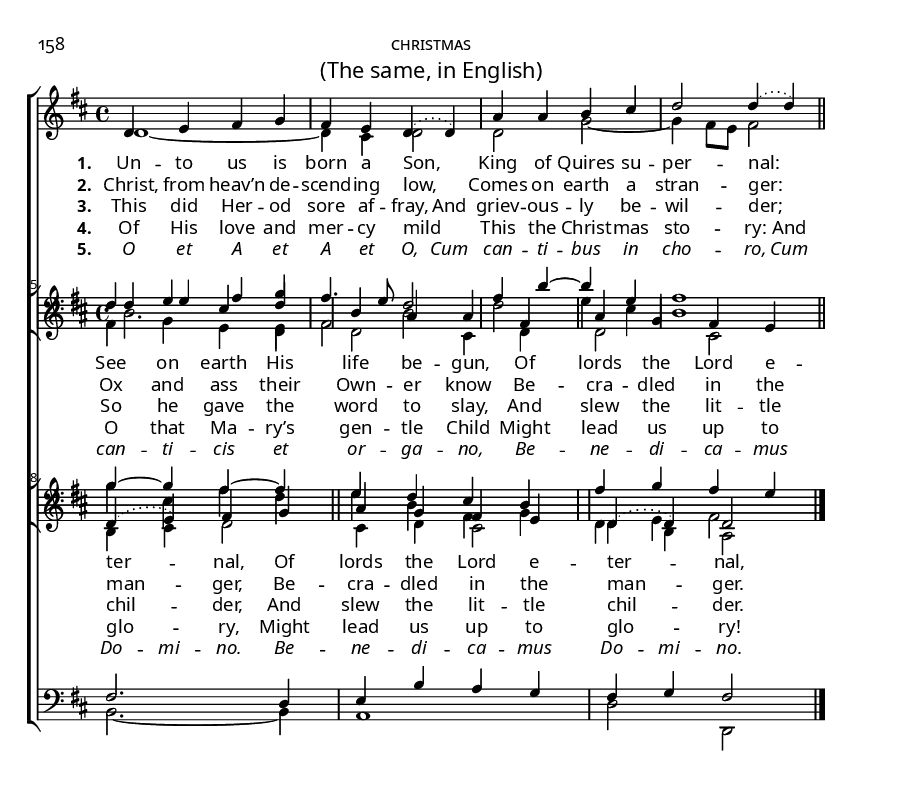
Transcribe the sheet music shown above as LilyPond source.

\version "2.14.2"
\include "util.ly"
\header {
    %title = \markup{\override #'(font-name . "Garamond Premier Pro Semibold"){ \abs-fontsize #15 \smallCapsOldStyle"Unto us is born a Son"}}
    subtitle = \markup{\override #'(font-name . "Garamond Premier Pro"){ \abs-fontsize #10.5 "(The same, in English)"}}
    %poet = \markup{\oldStyleNum"Words and tune (14th cent.) from" \italic"Piæ Cantiones," 1582}
    %composer = \markup\oldStyleNum"Arranged by G.H. Palmer"
  }\paper {
  print-all-headers = ##f
  paper-height = 9\in
  paper-width = 6\in
  indent = 0\in
  %system-system-spacing = #'((basic-distance . 10) (padding . 0))
  system-system-spacing =
    #'((basic-distance . 0)
       (minimum-distance . 0)
       (padding . -10)
       (stretchability . 100))
  score-markup-spacing =
    #'((basic-distance . 0)
       (minimum-distance . 0)
       (padding . 0)
       (stretchability . 75))
  markup-system-spacing = 
    #'((basic-distance . 0)
       (minimum-distance . 0)
       (padding . 0)
       (stretchability . 0))
  last-bottom-spacing = 
    #'((basic-distance . 0)
       (minimum-distance . 0)
       (padding . -0.5)
       (stretchability . 0))
  ragged-last-bottom = ##t
  ragged-bottom = ##f
  two-sided = ##t
  inner-margin = 0.5\in
  outer-margin = 0.25\in
  top-margin = 0.25\in
  bottom-margin = 0.25\in
  first-page-number = #158
  print-first-page-number = ##t
  headerLine = \markup{\override #'(font-name . "Garamond Premier Pro") \smallCapsOldStyle"christmas"}
  oddHeaderMarkup = \markup\fill-line{
     \override #'(font-name . "Garamond Premier Pro")\abs-fontsize #8.5
     \combine 
        \fill-line{"" \if \should-print-page-number
        \oldStylePageNum""
        }
        \fill-line{\headerLine}
  }
  evenHeaderMarkup = \markup {
     \override #'(font-name . "Garamond Premier Pro")\abs-fontsize #8.5
     \combine
        \if \should-print-page-number
        \oldStylePageNum""
        \fill-line{\headerLine}
  }
}
#(set-global-staff-size 14.8) \paper{ #(define fonts (make-pango-font-tree "GoudyOlSt BT" "Garamond Premier Pro" "Garamond Premier Pro" (/ 14.8 20))) }













global = {
  \key d \major
  \time 4/4
  \autoBeamOff
  \override DynamicLineSpanner #'staff-padding = #0.0
  \override DynamicLineSpanner #'Y-extent = #'(-1 . 1)
}

sopMusic = \relative c' {
  d4 e fis g |
  fis e \slurDotted d4( d) |
  a'4 a b cis |
  d2 d4( d) \bar "||"
  d4 e cis d |
  
  b a a fis |
  a g fis e |
  d( e) fis g |
  a g fis e |
  d4( d) d2 \bar "|."
}
sopWords = \lyricmode {
  
}

altoMusic = \relative c' {
  d1~|
  d4 cis d2 |
  d g~ |
  g4 fis8[ e] fis2 \bar "||"
  fis4 g e d |
  
  d2 cis4 d |
  d2 cis |
  b4 cis d2 |
  cis4 d cis2 |
  d4 b a2 \bar "|."
}
altoWords = \lyricmode {
  \set stanza = #"1. "
  \set ignoreMelismata = ##t
  Un -- to us is born a Son, _
  King of Quires su -- per -- nal: _
  \unset ignoreMelismata
  See on earth His life be -- gun,
  Of lords the Lord e -- ter -- nal,
  Of lords the Lord e -- ter -- nal,
}
altoWordsII = \lyricmode {
  \set stanza = #"2. "
  Christ, from heav’n de -- scend -- ing low,
  Comes on earth a stran -- ger:
  Ox and ass their Own -- er know
  Be -- cra -- dled in the man -- ger,
  Be -- cra -- dled in the man -- ger.

}
altoWordsIII = \lyricmode {
  \set stanza = #"3. "
  \set ignoreMelismata = ##t
  This did Her -- od sore af -- fray,
  \unset ignoreMelismata
  And griev -- ous -- ly be -- wil -- der;
  So he gave the word to slay,
  And slew the lit -- tle chil -- der,
  And slew the lit -- tle chil -- der.
}
altoWordsIV = \lyricmode {
  \set stanza = #"4. "
  Of His love and mer -- cy mild
  \set ignoreMelismata = ##t
  This the Christ -- mas sto -- ry:
  \unset ignoreMelismata
  And O that Ma -- ry’s gen -- tle Child
  Might lead us up to glo -- ry,
  Might lead us up to glo -- ry!
  
}
altoWordsV = \lyricmode {
  \set stanza = #"5. "
  \set ignoreMelismata = ##t
  \markup\italic O \markup\italic et \markup\italic A \markup\italic et \markup\italic A \markup\italic et \markup\italic O,
  \markup\italic Cum \markup\italic can -- \markup\italic ti -- \markup\italic bus \markup\italic in \markup\italic cho -- \markup\italic ro,
  \markup\italic Cum \markup\italic can -- \markup\italic ti -- \markup\italic cis \markup\italic et \markup\italic or -- \markup\italic ga -- \markup\italic no,
  \markup\italic Be -- \markup\italic ne -- \markup\italic di -- \markup\italic ca -- \markup\italic mus \markup\italic Do -- \markup\italic mi -- \markup\italic no.
  \markup\italic Be -- \markup\italic ne -- \markup\italic di -- \markup\italic ca -- \markup\italic mus \markup\italic Do -- \markup\italic mi -- \markup\italic no.
}
altoWordsVI = \lyricmode {
  \set stanza = #"6. "
  \set ignoreMelismata = ##t
}
tenorMusic = \relative c' {
  fis,4 g a b |
  a4. g8 fis2 |
  a4 d~ d g, |
  a1 \bar "||"
  b4~b a~ a |
  
  g fis e d |
  a' b a g |
  fis2. d4 |
  e b' a g |
  fis g fis2 \bar "|."
}
tenorWords = \lyricmode {

}

bassMusic = \relative c {
  d2. g,4 |
  a2 d |
  fis g4 e |
  d1 \bar "||"
  b'4 e, a fis |
  
  g d a b |
  fis g a2 |
  b2.~ b4 |
  a1 |
  d2 d, \bar "|."
}
bassWords = \lyricmode {

}

pianoRH = \relative c' {
  
}
pianoLH = \relative c' {
  
}

\score {
  <<
   \new ChoirStaff <<
    \new Staff = women <<
      \new Voice = "sopranos" { \voiceOne << \global \sopMusic >> }
      \new Voice = "altos" { \voiceTwo << \global \altoMusic >> }
    >>
    \new Lyrics \with { alignAboveContext = #"women" \override VerticalAxisGroup #'nonstaff-relatedstaff-spacing = #'((basic-distance . 1))} \lyricsto "sopranos" \sopWords
    \new Lyrics = "altosVI"  \with { alignBelowContext = #"women" } \lyricsto "sopranos" \altoWordsVI
    \new Lyrics = "altosV"  \with { alignBelowContext = #"women" } \lyricsto "sopranos" \altoWordsV
    \new Lyrics = "altosIV"  \with { alignBelowContext = #"women" } \lyricsto "sopranos" \altoWordsIV
    \new Lyrics = "altosIII"  \with { alignBelowContext = #"women" } \lyricsto "sopranos" \altoWordsIII
    \new Lyrics = "altosII"  \with { alignBelowContext = #"women" } \lyricsto "sopranos" \altoWordsII
    \new Lyrics = "altos"  \with { alignBelowContext = #"women" } \lyricsto "sopranos" \altoWords
   \new Staff = men <<
      \clef bass
      \new Voice = "tenors" { \voiceOne << \global \tenorMusic >> }
      \new Voice = "basses" { \voiceTwo << \global \bassMusic >> }
    >>
    \new Lyrics \with { alignAboveContext = #"men" \override VerticalAxisGroup #'nonstaff-relatedstaff-spacing = #'((basic-distance . 1)) } \lyricsto "tenors" \tenorWords
    \new Lyrics \with { alignBelowContext = #"men" \override VerticalAxisGroup #'nonstaff-relatedstaff-spacing = #'((basic-distance . 1)) } \lyricsto "basses" \bassWords
  >>
%    \new PianoStaff << \new Staff { \new Voice { \pianoRH } } \new Staff { \clef "bass" \pianoLH } >>
  >>
  \layout {
%6.14 \context {\Lyrics\override LyricText #'font-size = #0.9 }
    #(define fonts (make-pango-font-tree "GoudyOlSt BT" "Garamond Premier Pro" "Garamond Premier Pro" (/ 14.5 20)))
    \context {
      \Score
      %\override SpacingSpanner #'base-shortest-duration = #(ly:make-moment 1 8)
      %\override SpacingSpanner #'common-shortest-duration = #(ly:make-moment 1 4)
    }
    \context {
      % Remove all empty staves
      % \Staff \RemoveEmptyStaves \override VerticalAxisGroup #'remove-first = ##t
    }
    \context {
      \Lyrics
      \override LyricText #'X-offset = #center-on-word
    }
  }
  
  \midi {
    \tempo 4 = 120
    \set Staff.midiInstrument = "piccolo"
  
    \context {
      \Voice
      \remove "Dynamic_performer"
    }
  }
}
